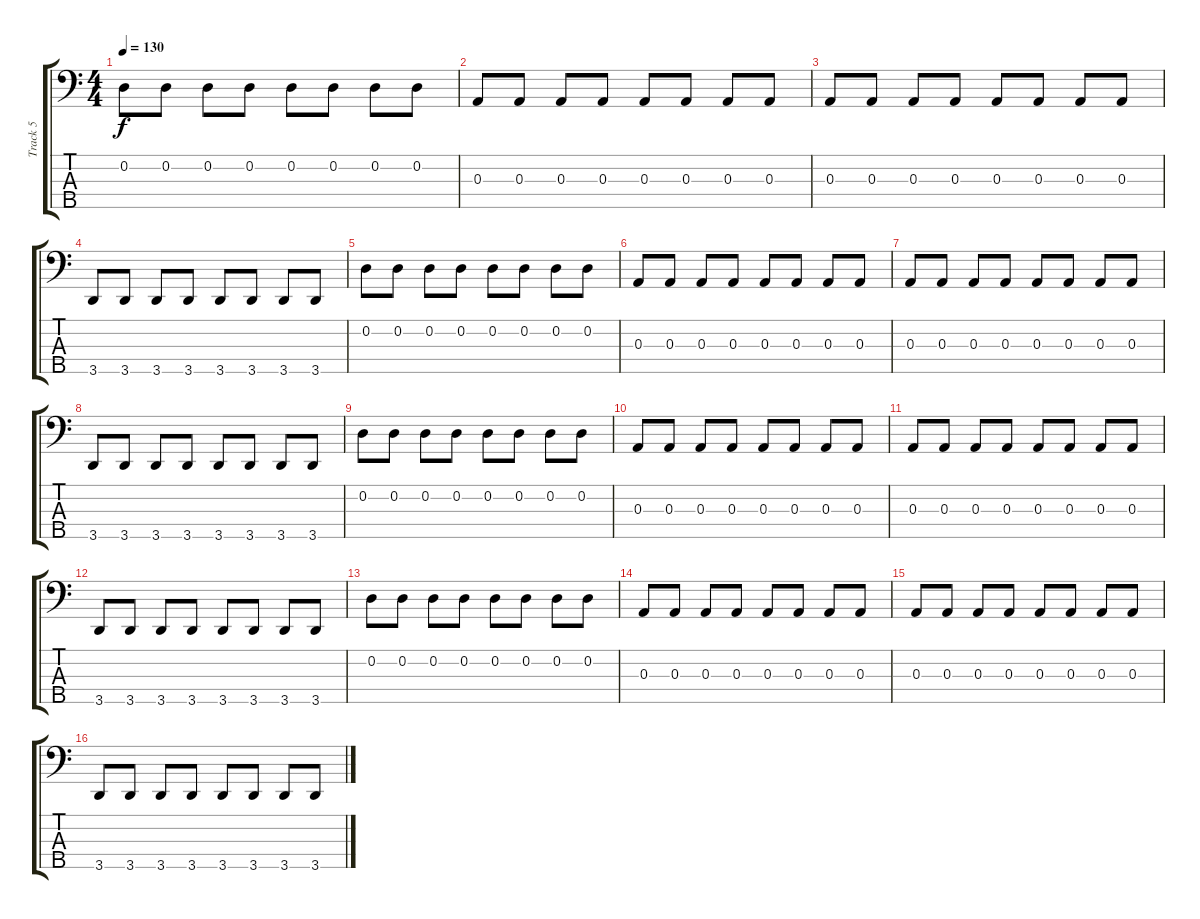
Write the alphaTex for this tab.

\track ("Track 5" "Track 5") {instrument electricbassfinger}
\staff {score tabs}
\tuning (G2 D2 A1 E1 B0) {hide}
\ts (4 4)
\tempo 130
\clef f4
\ks c
0.2.8{dy f} 0.2.8 0.2.8 0.2.8 0.2.8 0.2.8 0.2.8 0.2.8 |
0.3.8 0.3.8 0.3.8 0.3.8 0.3.8 0.3.8 0.3.8 0.3.8 |
0.3.8 0.3.8 0.3.8 0.3.8 0.3.8 0.3.8 0.3.8 0.3.8 |
3.5.8 3.5.8 3.5.8 3.5.8 3.5.8 3.5.8 3.5.8 3.5.8 |
0.2.8 0.2.8 0.2.8 0.2.8 0.2.8 0.2.8 0.2.8 0.2.8 |
0.3.8 0.3.8 0.3.8 0.3.8 0.3.8 0.3.8 0.3.8 0.3.8 |
0.3.8 0.3.8 0.3.8 0.3.8 0.3.8 0.3.8 0.3.8 0.3.8 |
3.5.8 3.5.8 3.5.8 3.5.8 3.5.8 3.5.8 3.5.8 3.5.8 |
0.2.8 0.2.8 0.2.8 0.2.8 0.2.8 0.2.8 0.2.8 0.2.8 |
0.3.8 0.3.8 0.3.8 0.3.8 0.3.8 0.3.8 0.3.8 0.3.8 |
0.3.8 0.3.8 0.3.8 0.3.8 0.3.8 0.3.8 0.3.8 0.3.8 |
3.5.8 3.5.8 3.5.8 3.5.8 3.5.8 3.5.8 3.5.8 3.5.8 |
0.2.8 0.2.8 0.2.8 0.2.8 0.2.8 0.2.8 0.2.8 0.2.8 |
0.3.8 0.3.8 0.3.8 0.3.8 0.3.8 0.3.8 0.3.8 0.3.8 |
0.3.8 0.3.8 0.3.8 0.3.8 0.3.8 0.3.8 0.3.8 0.3.8 |
3.5.8 3.5.8 3.5.8 3.5.8 3.5.8 3.5.8 3.5.8 3.5.8
